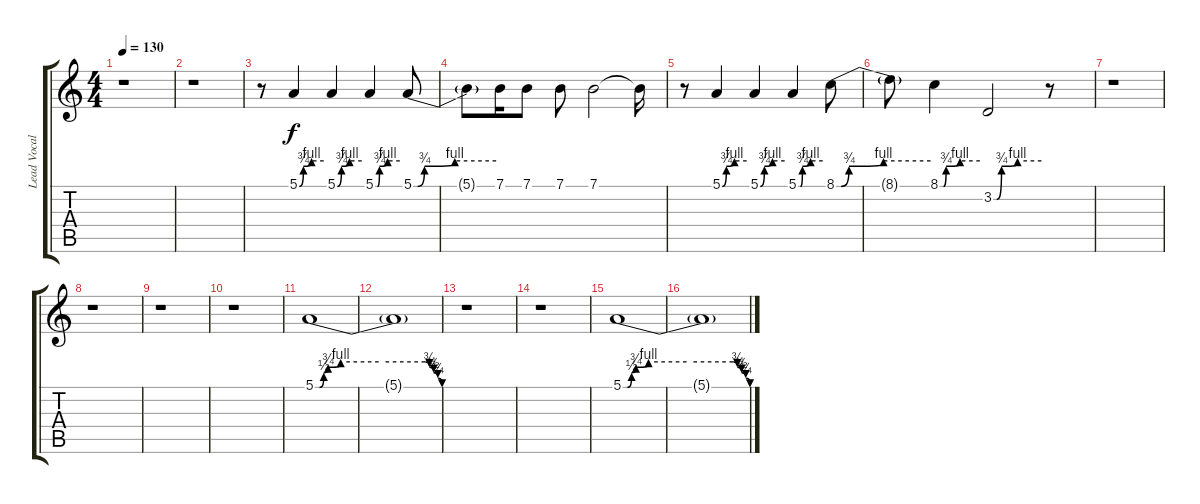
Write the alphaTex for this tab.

\track ("Lead Vocal" "Lead Vocal") {instrument lead2sawtooth}
\staff {score tabs}
\tuning (E4 B3 G3 D3 A2 E2) {hide}
\ts (4 4)
\tempo 130
\clef g2
\ks c
r.1{dy f} |
r.1 |
r.8 5.1{be (custom 0 0 10 3 30 4 60 4)}.4 5.1{be (custom 0 0 10 3 30 4 60 4)}.4 5.1{be (custom 0 0 5 0 10 3 30 4 60 4)}.4 5.1{be (custom 0 0 3 0 8 3 30 4 60 4)}.8 |
5.1{t}.8 7.1.16 7.1.8 7.1.8 7.1.2 7.1{t}.16 |
r.8 5.1{be (custom 0 0 10 3 30 4 60 4)}.4 5.1{be (custom 0 0 10 3 30 4 60 4)}.4 5.1{be (custom 0 0 5 0 10 3 30 4 60 4)}.4 8.1{be (custom 0 0 3 0 8 3 30 4 60 4)}.8 |
8.1{t}.8 8.1{be (custom 0 0 5 0 9 3 30 4 60 4)}.4 3.2{be (custom 0 0 4 0 10 3 30 4 60 4)}.2 r.8 |
r.1 |
r.1 |
r.1 |
r.1 |
5.1{be (custom 0 0 2 0 4 2 6 3 12 4 30 4 52 4 54 3 56 2 58 1 60 0)}.1 |
5.1{t}.1 |
r.1 |
r.1 |
5.1{be (custom 0 0 2 0 4 2 6 3 12 4 30 4 52 4 54 3 56 2 58 1 60 0)}.1 |
5.1{t}.1
